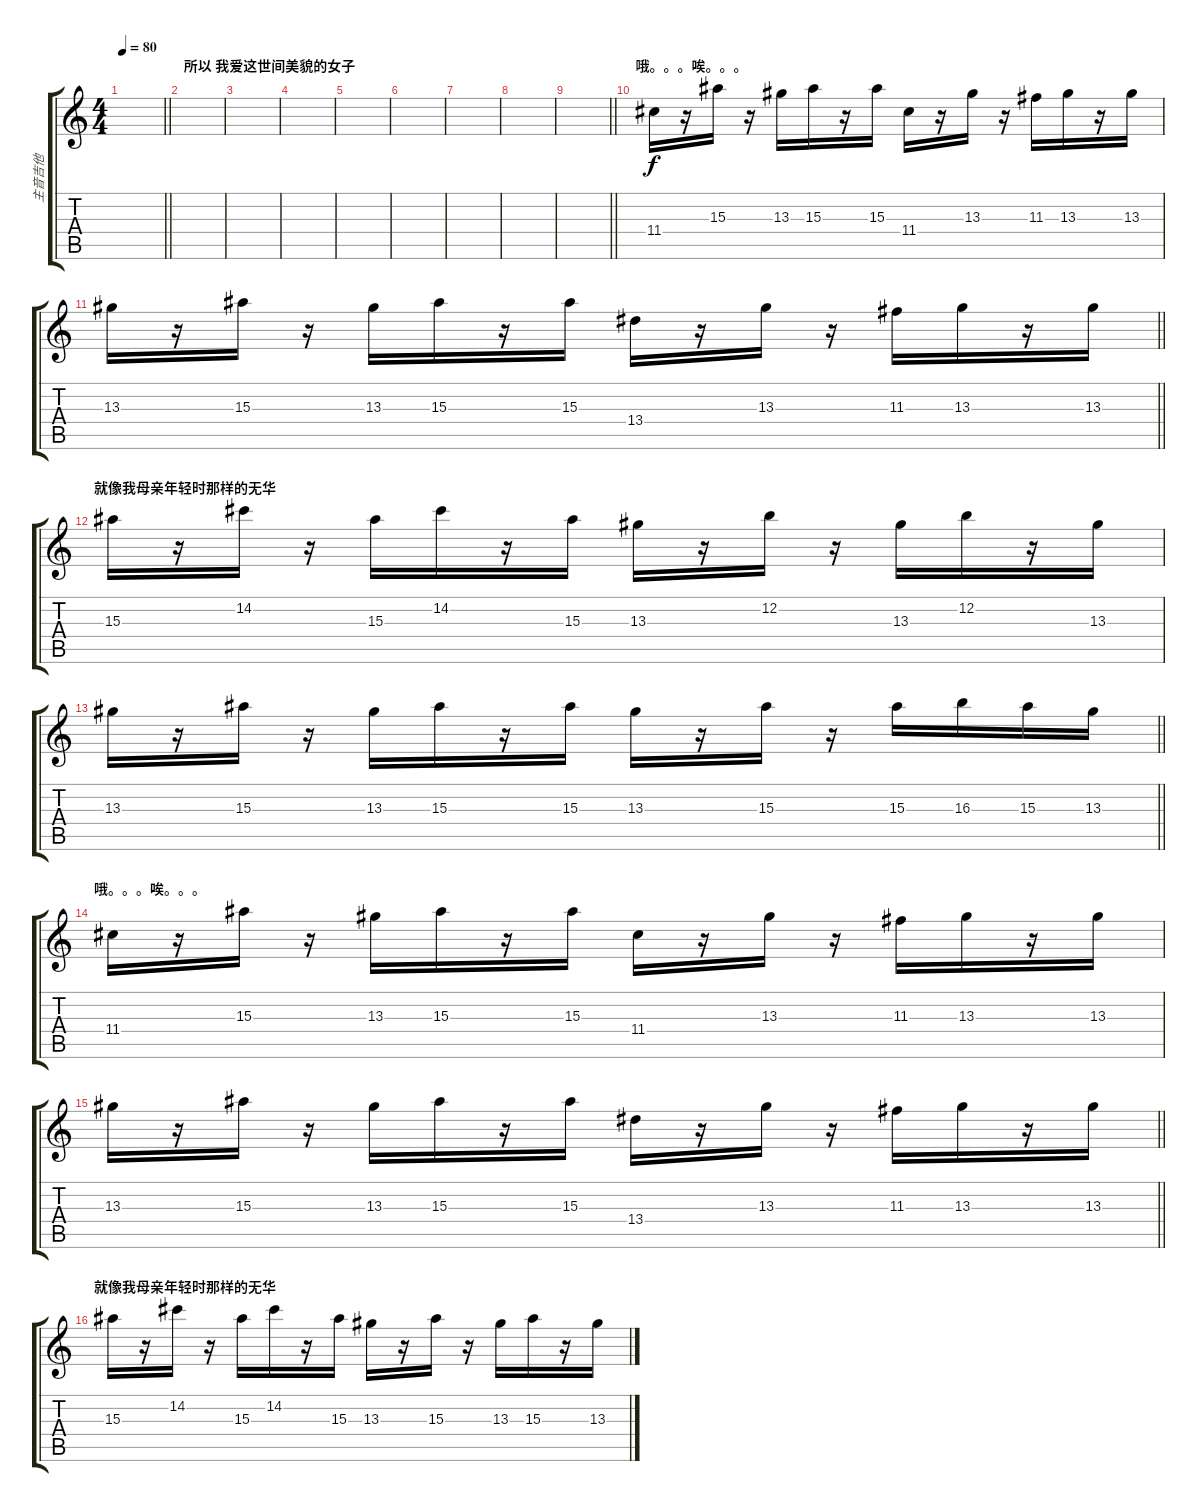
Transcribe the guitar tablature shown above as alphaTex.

\track ("主音吉他" "主音吉他") {instrument acousticguitarnylon}
\staff {score tabs}
\tuning (E4 B3 G3 D3 A2 E2) {hide}
\ts (4 4)
\section ("" "")
\tempo 80
\clef g2
\barLineRight lightlight
\ks c
|
\section ("" "所以 我爱这世间美貌的女子")
|
|
|
|
|
|
|
\barLineRight lightlight
|
\section ("" "哦。。。唉。。。")
11.4.16 r.16 15.3.16 r.16 13.3.16 15.3.16 r.16 15.3.16 11.4.16 r.16 13.3.16 r.16 11.3.16 13.3.16 r.16 13.3.16 |
\barLineRight lightlight
13.3.16 r.16 15.3.16 r.16 13.3.16 15.3.16 r.16 15.3.16 13.4.16 r.16 13.3.16 r.16 11.3.16 13.3.16 r.16 13.3.16 |
\section ("" "就像我母亲年轻时那样的无华")
15.3.16 r.16 14.2.16 r.16 15.3.16 14.2.16 r.16 15.3.16 13.3.16 r.16 12.2.16 r.16 13.3.16 12.2.16 r.16 13.3.16 |
\barLineRight lightlight
13.3.16 r.16 15.3.16 r.16 13.3.16 15.3.16 r.16 15.3.16 13.3.16 r.16 15.3.16 r.16 15.3.16 16.3.16 15.3.16 13.3.16 |
\section ("" "哦。。。唉。。。")
11.4.16 r.16 15.3.16 r.16 13.3.16 15.3.16 r.16 15.3.16 11.4.16 r.16 13.3.16 r.16 11.3.16 13.3.16 r.16 13.3.16 |
\barLineRight lightlight
13.3.16 r.16 15.3.16 r.16 13.3.16 15.3.16 r.16 15.3.16 13.4.16 r.16 13.3.16 r.16 11.3.16 13.3.16 r.16 13.3.16 |
\section ("" "就像我母亲年轻时那样的无华")
15.3.16 r.16 14.2.16 r.16 15.3.16 14.2.16 r.16 15.3.16 13.3.16 r.16 15.3.16 r.16 13.3.16 15.3.16 r.16 13.3.16
